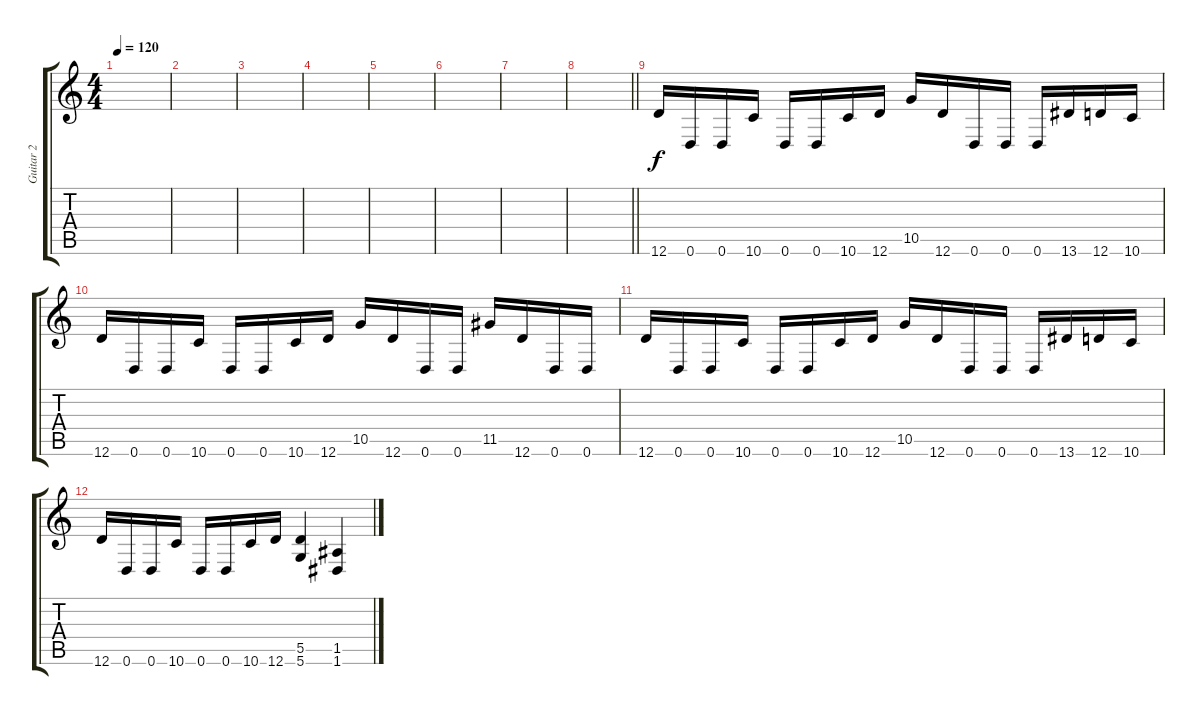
\track ("Guitar 2" "Guitar 2") {instrument distortionguitar}
\staff {score tabs}
\tuning (E4 B3 G3 D3 A2 D2) {hide}
\ts (4 4)
\section ("" "")
\tempo 120
\clef g2
\ks c
|
|
|
|
|
|
|
\barLineRight lightlight
|
\section ("" "")
12.6.16 0.6.16 0.6.16 10.6.16 0.6.16 0.6.16 10.6.16 12.6.16 10.5.16 12.6.16 0.6.16 0.6.16 0.6.16 13.6.16 12.6.16 10.6.16 |
12.6.16 0.6.16 0.6.16 10.6.16 0.6.16 0.6.16 10.6.16 12.6.16 10.5.16 12.6.16 0.6.16 0.6.16 11.5.16 12.6.16 0.6.16 0.6.16 |
12.6.16 0.6.16 0.6.16 10.6.16 0.6.16 0.6.16 10.6.16 12.6.16 10.5.16 12.6.16 0.6.16 0.6.16 0.6.16 13.6.16 12.6.16 10.6.16 |
12.6.16 0.6.16 0.6.16 10.6.16 0.6.16 0.6.16 10.6.16 12.6.16 (5.5 5.6).4 (1.5 1.6).4
